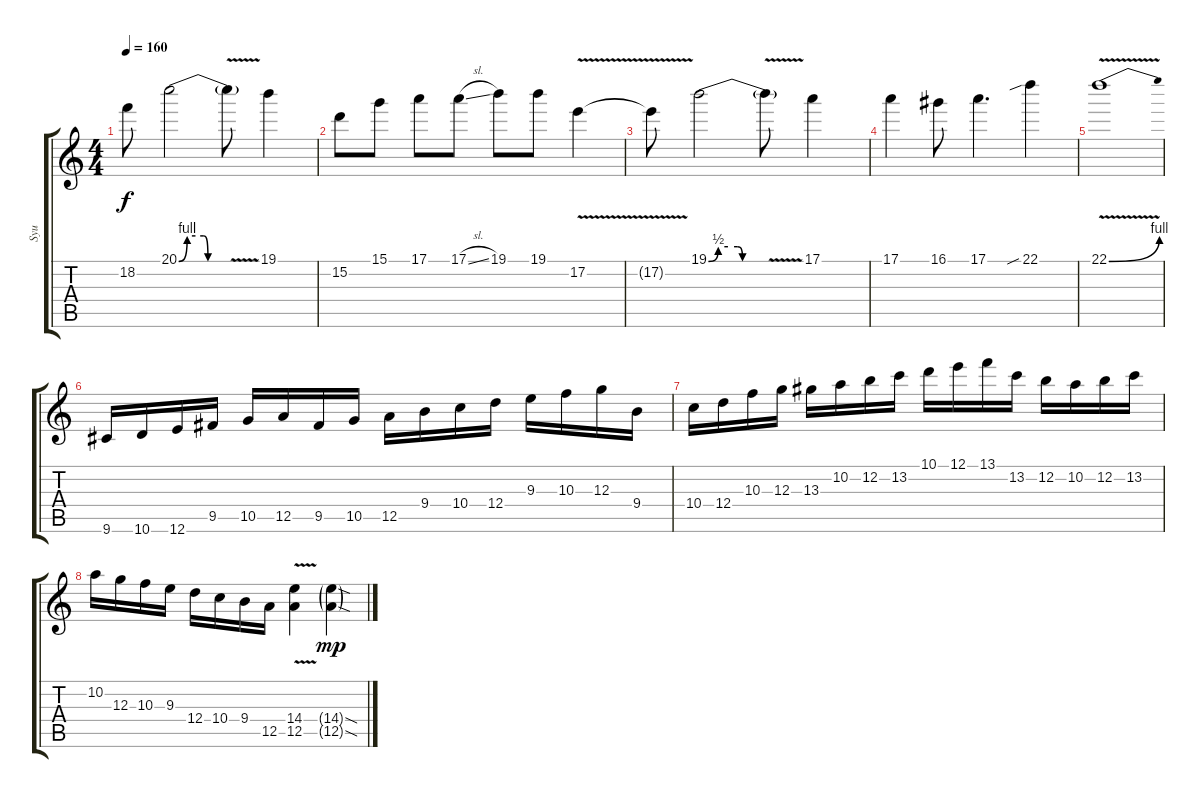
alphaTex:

\track ("Syu" "Syu") {instrument overdrivenguitar}
\staff {score tabs}
\tuning (E4 B3 G3 D3 A2 E2) {hide}
\ts (4 4)
\tempo 160
\clef g2
\ks c
18.2{t}.8{dy f} 20.1{be (custom 0 0 10 4 20 4 30 4 35 0 60 0)}.2 20.1{v t}.8 19.1.4 |
15.2.8 15.1.8 17.1.8 17.1{sl}.8 19.1.8 19.1.8 17.2{v}.4 |
17.2{t}.8 19.1{be (custom 0 0 10 2 20 2 30 2 35 0 60 0)}.2 19.1{v t}.8 17.1.4 |
17.1.4 16.1.8 17.1.4{d} 22.1{sib}.4 |
22.1{be (bend 0 0 60 4) v}.1 |
9.6.16 10.6.16 12.6.16 9.5.16 10.5.16 12.5.16 9.5.16 10.5.16 12.5.16 9.4.16 10.4.16 12.4.16 9.3.16 10.3.16 12.3.16 9.4.16 |
10.4.16 12.4.16 10.3.16 12.3.16 13.3.16 10.2.16 12.2.16 13.2.16 10.1.16 12.1.16 13.1.16 13.2.16 12.2.16 10.2.16 12.2.16 13.2.16 |
10.2.16 12.3.16 10.3.16 9.3.16 12.4.16 10.4.16 9.4.16 12.5.16 (14.4{v} 12.5).4 (14.4{sod g} 12.5{sod g}).4{dy mp}
